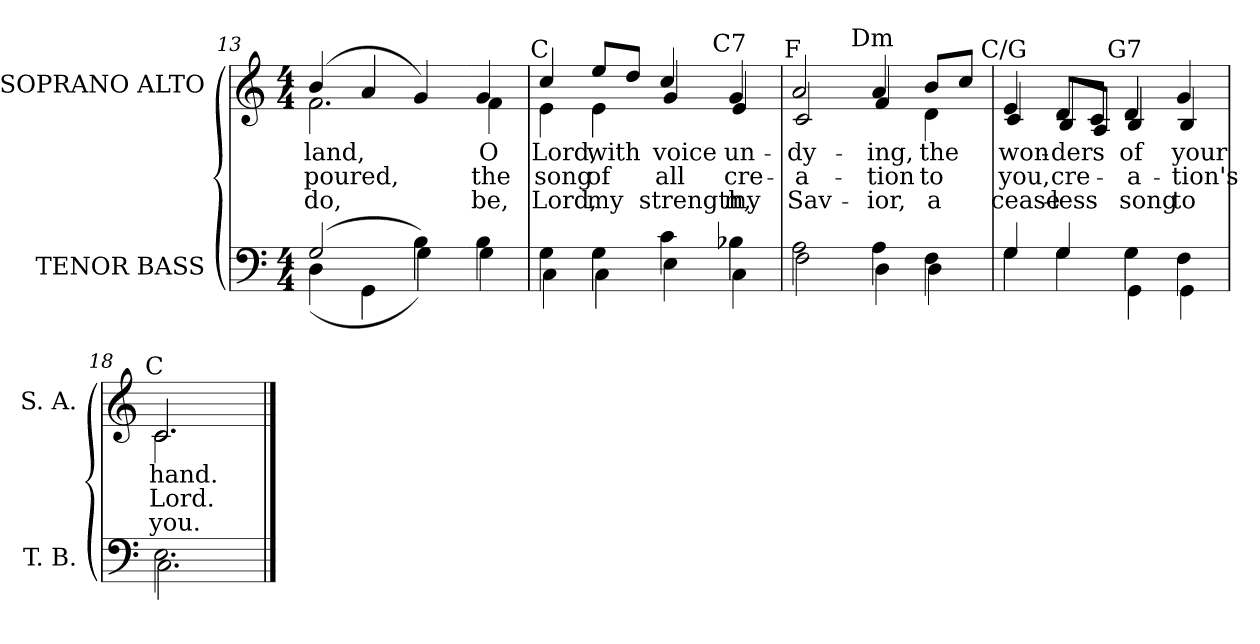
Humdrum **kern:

**kern	**kern	**text	**text	**text
*part2	*part1	*part1	*part1	*part1
*staff2	*staff1	*staff1	*staff1	*staff1
*I"TENOR BASS	*I"SOPRANO ALTO	*	*	*
*I'T. B.	*I'S. A.	*	*	*
*clefF4	*clefG2	*	*	*
*k[]	*k[]	*	*	*
*C:	*C:	*	*	*
*M4/4	*M4/4	*	*	*
=13	=13	=13	=13	=13
*^	*	*	*	*
!	!	!LO:TX:a:cj:t=G7	!	!	!
!	!	!	!LO:LY:b:color=#000000	!LO:LY:b:color=#000000	!LO:LY:b:color=#000000
*	*	*^	*	*	*
(2Gi/	(4Di\	(4bi/	2.fi\	land,	-poured,	do,
.	4GGi\	4ai/	.	.	.	.
4Bi\)	4Gi\)	4gi/)	.	.	.	.
!!LO:LB:g=z	!!
=14-	=14-	=14-	=14-	=14-	=14-	=14-
!	!	!	!	!LO:LY:b:color=#000000	!LO:LY:b:color=#000000	!LO:LY:b:color=#000000
4Bi\	4Gi\	4gi/	4fi\	O	the	be,
=15	=15	=15	=15	=15	=15	=15
!	!	!LO:TX:a:cj:t=C	!	!	!	!
!	!	!	!	!LO:LY:b:color=#000000	!LO:LY:b:color=#000000	!LO:LY:b:color=#000000
4Gi\	4Ci\	4cci/	4ei\	Lord,	song	Lord,
!	!	!	!	!LO:LY:b:color=#000000	!LO:LY:b:color=#000000	!LO:LY:b:color=#000000
4Gi\	4Ci\	8eei/L	4ei\	with	of	my
.	.	8ddi/J	.	.	.	.
!	!	!	!	!LO:LY:b:color=#000000	!LO:LY:b:color=#000000	!LO:LY:b:color=#000000
4ci\	4Ei\	4cci/	4gi/	voice	all	strength,
!	!	!LO:TX:a:cj:t=C7	!	!	!	!
!	!	!	!	!LO:LY:b:color=#000000	!LO:LY:b:color=#000000	!LO:LY:b:color=#000000
4B-Xi\	4Ci\	4gi/	4ei/	un-	cre-	my
=16	=16	=16	=16	=16	=16	=16
!	!	!LO:TX:a:cj:t=F	!	!	!	!
!	!	!	!	!LO:LY:b:color=#000000	!LO:LY:b:color=#000000	!LO:LY:b:color=#000000
2Ai\	2Fi\	2ai/	2ci/	-dy-	-a-	Sav-
!	!	!LO:TX:a:cj:t=Dm	!	!	!	!
!	!	!	!	!LO:LY:b:color=#000000	!LO:LY:b:color=#000000	!LO:LY:b:color=#000000
4Ai\	4Di\	4ai/	4fi/	-ing,	-tion	-ior,
!	!	!	!	!LO:LY:b:color=#000000	!LO:LY:b:color=#000000	!LO:LY:b:color=#000000
4Fi\	4Di\	8bi/L	4di\	the	to	a
.	.	8cci/J	.	.	.	.
=17	=17	=17	=17	=17	=17	=17
!	!	!LO:TX:a:cj:t=C/G	!	!	!	!
!	!	!	!	!LO:LY:b:color=#000000	!LO:LY:b:color=#000000	!LO:LY:b:color=#000000
4Gi/	4Gi\	4ei/	4ci/	won-	you,	cease-
!	!	!	!	!LO:LY:b:color=#000000	!LO:LY:b:color=#000000	!LO:LY:b:color=#000000
4Gi/	4Gi\	8di/L	8Bi/L	-ders	cre-	-less
.	.	8ci/J	8Ai/J	.	.	.
!	!	!LO:TX:a:cj:t=G7	!	!	!	!
!	!	!	!	!LO:LY:b:color=#000000	!LO:LY:b:color=#000000	!LO:LY:b:color=#000000
4Gi\	4GGi\	4di/	4Bi/	of	-a-	song
!	!	!	!	!LO:LY:b:color=#000000	!LO:LY:b:color=#000000	!LO:LY:b:color=#000000
4Fi\	4GGi\	4gi/	4Bi/	your	-tion's	to
=18	=18	=18	=18	=18	=18	=18
!	!	!LO:TX:a:cj:t=C	!	!	!	!
!	!	!	!	!LO:LY:b:color=#000000	!LO:LY:b:color=#000000	!LO:LY:b:color=#000000
2.Ei\	2.Ci\	2.ci/	2.ci\	hand.	Lord.	you.
*v	*v	*	*	*	*	*
*	*v	*v	*	*	*
==	==	==	==	==
*-	*-	*-	*-	*-
